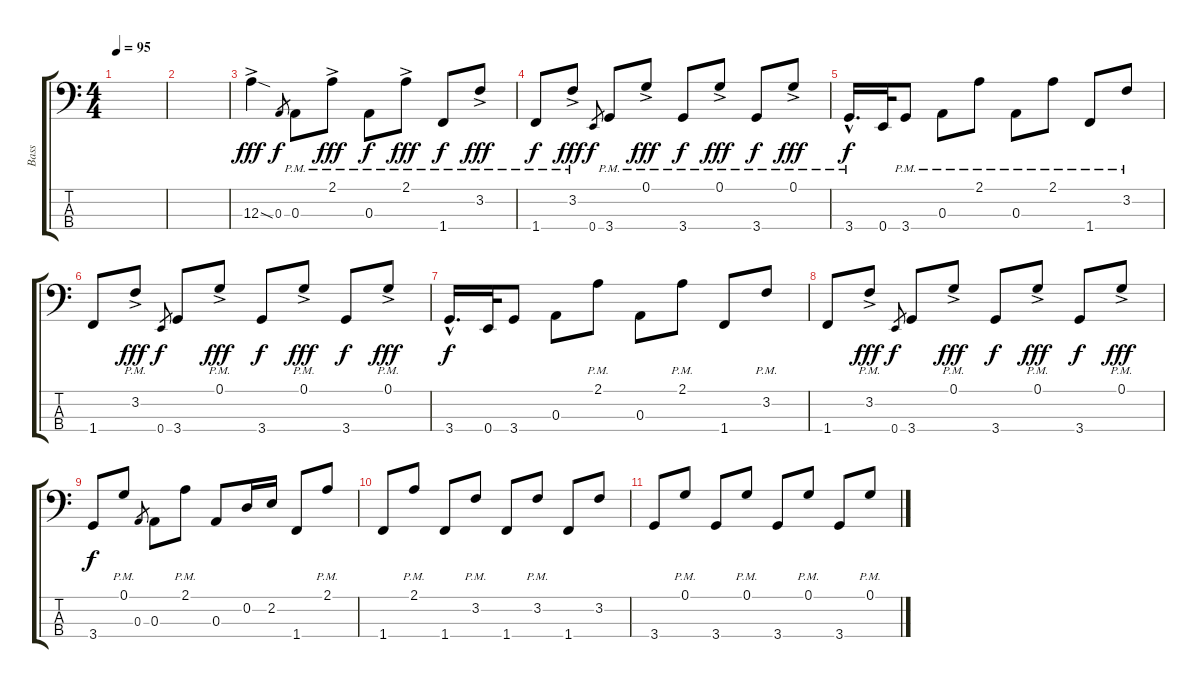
\track ("Bass" "Bass") {instrument electricbassfinger}
\staff {score tabs}
\tuning (G2 D2 A1 E1) {hide}
\ts (4 4)
\tempo 95
\clef f4
\ks c
|
|
12.3{sod ac}.4{dy fff} 0.3.8{gr dy f} 0.3{pm}.8 2.1{ac pm}.8{dy fff} 0.3{pm}.8{dy f} 2.1{ac pm}.8{dy fff} 1.4{pm}.8{dy f} 3.2{ac pm}.8{dy fff} |
1.4{pm}.8{dy f} 3.2{ac pm}.8{dy fff} 0.4.8{gr dy f} 3.4{pm}.8 0.1{ac pm}.8{dy fff} 3.4{pm}.8{dy f} 0.1{ac pm}.8{dy fff} 3.4{pm}.8{dy f} 0.1{ac pm}.8{dy fff} |
3.4{hac pm}.16{d dy f} 0.4.32 3.4{pm}.8 0.3{pm}.8 2.1{pm}.8 0.3{pm}.8 2.1{pm}.8 1.4{pm}.8 3.2{pm}.8 |
1.4.8 3.2{ac pm}.8{dy fff} 0.4.8{gr dy f} 3.4.8 0.1{ac pm}.8{dy fff} 3.4.8{dy f} 0.1{ac pm}.8{dy fff} 3.4.8{dy f} 0.1{ac pm}.8{dy fff} |
3.4{hac}.16{d dy f} 0.4.32 3.4.8 0.3.8 2.1{pm}.8 0.3.8 2.1{pm}.8 1.4.8 3.2{pm}.8 |
1.4.8 3.2{ac pm}.8{dy fff} 0.4.8{gr dy f} 3.4.8 0.1{ac pm}.8{dy fff} 3.4.8{dy f} 0.1{ac pm}.8{dy fff} 3.4.8{dy f} 0.1{ac pm}.8{dy fff} |
3.4.8{dy f} 0.1{pm}.8 0.3.8{gr} 0.3.8 2.1{pm}.8 0.3.8 0.2.16 2.2.16 1.4.8 2.1{pm}.8 |
1.4.8 2.1{pm}.8 1.4.8 3.2{pm}.8 1.4.8 3.2{pm}.8 1.4.8 3.2.8 |
3.4.8 0.1{pm}.8 3.4.8 0.1{pm}.8 3.4.8 0.1{pm}.8 3.4.8 0.1{pm}.8
